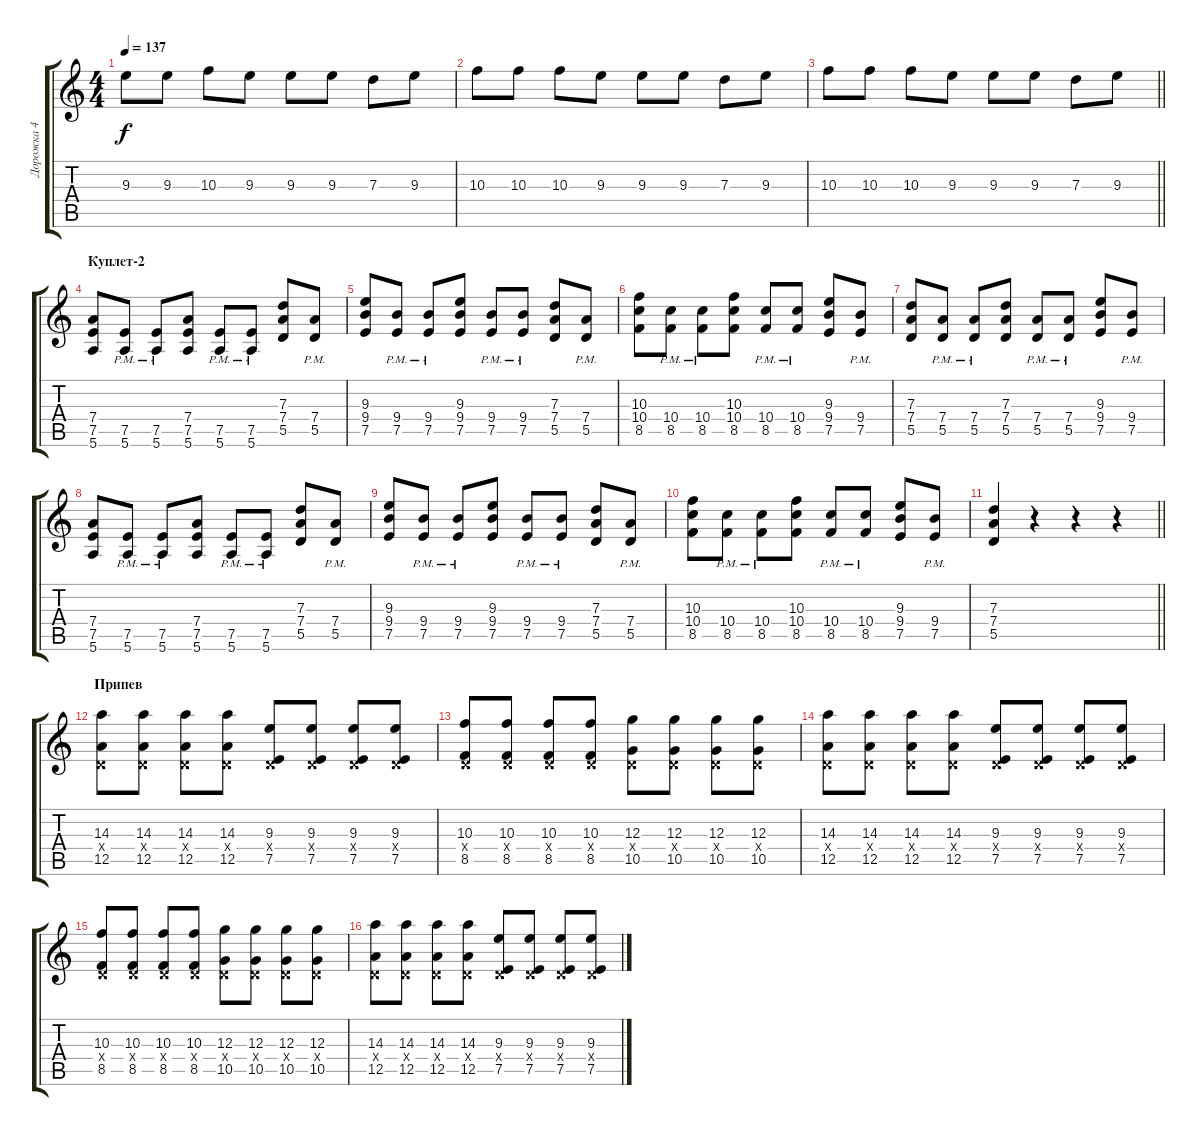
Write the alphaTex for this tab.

\track ("Дорожка 4" "Дорожка 4") {instrument distortionguitar}
\staff {score tabs}
\tuning (E4 B3 G3 D3 A2 E2) {hide}
\ts (4 4)
\tempo 137
\clef g2
\ks c
9.3.8{dy f} 9.3.8 10.3.8 9.3.8 9.3.8 9.3.8 7.3.8 9.3.8 |
10.3.8 10.3.8 10.3.8 9.3.8 9.3.8 9.3.8 7.3.8 9.3.8 |
\barLineRight lightlight
10.3.8 10.3.8 10.3.8 9.3.8 9.3.8 9.3.8 7.3.8 9.3.8 |
\section ("" "Куплет-2")
(7.4 7.5 5.6).8 (7.5{pm} 5.6{pm}).8 (7.5{pm} 5.6{pm}).8 (7.4 7.5 5.6).8 (7.5{pm} 5.6{pm}).8 (7.5{pm} 5.6{pm}).8 (7.3 7.4 5.5).8 (7.4{pm} 5.5{pm}).8 |
(9.3 9.4 7.5).8 (9.4{pm} 7.5{pm}).8 (9.4{pm} 7.5{pm}).8 (9.3 9.4 7.5).8 (9.4{pm} 7.5{pm}).8 (9.4{pm} 7.5{pm}).8 (7.3 7.4 5.5).8 (7.4{pm} 5.5{pm}).8 |
(10.3 10.4 8.5).8 (10.4{pm} 8.5{pm}).8 (10.4{pm} 8.5{pm}).8 (10.3 10.4 8.5).8 (10.4{pm} 8.5{pm}).8 (10.4{pm} 8.5{pm}).8 (9.3 9.4 7.5).8 (9.4{pm} 7.5{pm}).8 |
(7.3 7.4 5.5).8 (7.4{pm} 5.5{pm}).8 (7.4{pm} 5.5{pm}).8 (7.3 7.4 5.5).8 (7.4{pm} 5.5{pm}).8 (7.4{pm} 5.5{pm}).8 (9.3 9.4 7.5).8 (9.4{pm} 7.5{pm}).8 |
(7.4 7.5 5.6).8 (7.5{pm} 5.6{pm}).8 (7.5{pm} 5.6{pm}).8 (7.4 7.5 5.6).8 (7.5{pm} 5.6{pm}).8 (7.5{pm} 5.6{pm}).8 (7.3 7.4 5.5).8 (7.4{pm} 5.5{pm}).8 |
(9.3 9.4 7.5).8 (9.4{pm} 7.5{pm}).8 (9.4{pm} 7.5{pm}).8 (9.3 9.4 7.5).8 (9.4{pm} 7.5{pm}).8 (9.4{pm} 7.5{pm}).8 (7.3 7.4 5.5).8 (7.4{pm} 5.5{pm}).8 |
(10.3 10.4 8.5).8 (10.4{pm} 8.5{pm}).8 (10.4{pm} 8.5{pm}).8 (10.3 10.4 8.5).8 (10.4{pm} 8.5{pm}).8 (10.4{pm} 8.5{pm}).8 (9.3 9.4 7.5).8 (9.4{pm} 7.5{pm}).8 |
\barLineRight lightlight
(7.3 7.4 5.5).4 r.4 r.4 r.4 |
\section ("" "Припев")
(14.3 0.4{x} 12.5).8 (14.3 0.4{x} 12.5).8 (14.3 0.4{x} 12.5).8 (14.3 0.4{x} 12.5).8 (9.3 0.4{x} 7.5).8 (9.3 0.4{x} 7.5).8 (9.3 0.4{x} 7.5).8 (9.3 0.4{x} 7.5).8 |
(10.3 0.4{x} 8.5).8 (10.3 0.4{x} 8.5).8 (10.3 0.4{x} 8.5).8 (10.3 0.4{x} 8.5).8 (12.3 0.4{x} 10.5).8 (12.3 0.4{x} 10.5).8 (12.3 0.4{x} 10.5).8 (12.3 0.4{x} 10.5).8 |
(14.3 0.4{x} 12.5).8 (14.3 0.4{x} 12.5).8 (14.3 0.4{x} 12.5).8 (14.3 0.4{x} 12.5).8 (9.3 0.4{x} 7.5).8 (9.3 0.4{x} 7.5).8 (9.3 0.4{x} 7.5).8 (9.3 0.4{x} 7.5).8 |
(10.3 0.4{x} 8.5).8 (10.3 0.4{x} 8.5).8 (10.3 0.4{x} 8.5).8 (10.3 0.4{x} 8.5).8 (12.3 0.4{x} 10.5).8 (12.3 0.4{x} 10.5).8 (12.3 0.4{x} 10.5).8 (12.3 0.4{x} 10.5).8 |
(14.3 0.4{x} 12.5).8 (14.3 0.4{x} 12.5).8 (14.3 0.4{x} 12.5).8 (14.3 0.4{x} 12.5).8 (9.3 0.4{x} 7.5).8 (9.3 0.4{x} 7.5).8 (9.3 0.4{x} 7.5).8 (9.3 0.4{x} 7.5).8
